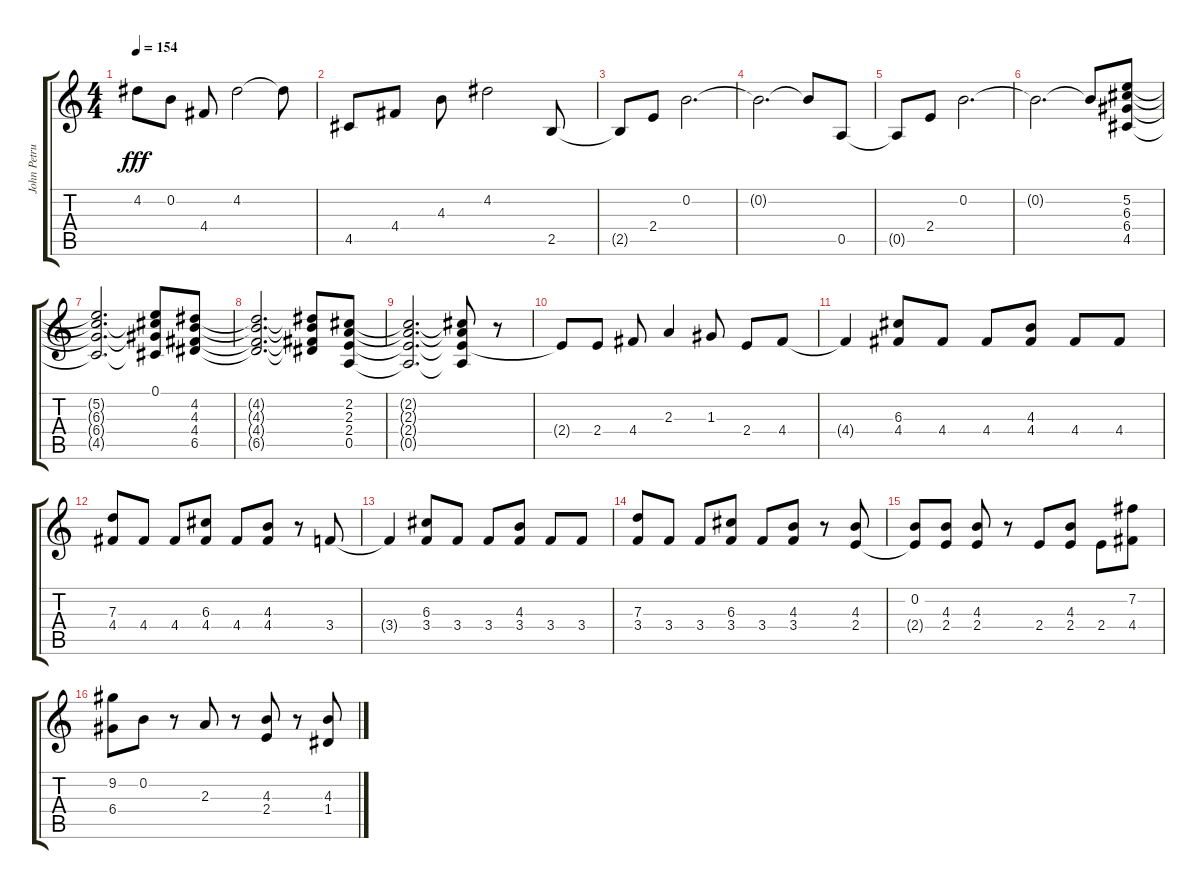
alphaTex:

\track ("John Petrucci Rhythm" "John Petru") {instrument distortionguitar}
\staff {score tabs}
\tuning (E4 B3 G3 D3 A2 E2) {hide}
\ts (4 4)
\tempo 154
\clef g2
\ks c
4.2.8{dy fff} 0.2.8 4.4.8 4.2.2 4.2{t}.8 |
4.5.8 4.4.8 4.3.8 4.2.2 2.5.8 |
2.5{t}.8 2.4.8 0.2.2{d} |
0.2{t}.2{d} 0.2{t}.8 0.5.8 |
0.5{t}.8 2.4.8 0.2.2{d} |
0.2{t}.2{d} 0.2{t}.8 (5.2 6.3 6.4 4.5).8 |
(5.2{t} 6.3{t} 6.4{t} 4.5{t}).2{d} (0.1 6.3{t} 6.4{t} 4.5{t}).8 (4.2 4.3 4.4 6.5).8 |
(4.2{t} 4.3{t} 4.4{t} 6.5{t}).2{d} (4.2{t} 4.3{t} 4.4{t} 6.5{t}).8 (2.2 2.3 2.4 0.5).8 |
(2.2{t} 2.3{t} 2.4{t} 0.5{t}).2{d} (2.2{t} 2.3{t} 2.4{t} 0.5{t}).8 r.8 |
2.4{t}.8 2.4.8 4.4.8 2.3.4 1.3.8 2.4.8 4.4.8 |
4.4{t}.4 (6.3 4.4).8 4.4.8 4.4.8 (4.3 4.4).8 4.4.8 4.4.8 |
(7.3 4.4).8 4.4.8 4.4.8 (6.3 4.4).8 4.4.8 (4.3 4.4).8 r.8 3.4.8 |
3.4{t}.4 (6.3 3.4).8 3.4.8 3.4.8 (4.3 3.4).8 3.4.8 3.4.8 |
(7.3 3.4).8 3.4.8 3.4.8 (6.3 3.4).8 3.4.8 (4.3 3.4).8 r.8 (4.3 2.4).8 |
(0.2 2.4{t}).8 (4.3 2.4).8 (4.3 2.4).8 r.8 2.4.8 (4.3 2.4).8 2.4.8 (7.2 4.4).8 |
(9.2 6.4).8 0.2.8 r.8 2.3.8 r.8 (4.3 2.4).8 r.8 (4.3 1.4).8
